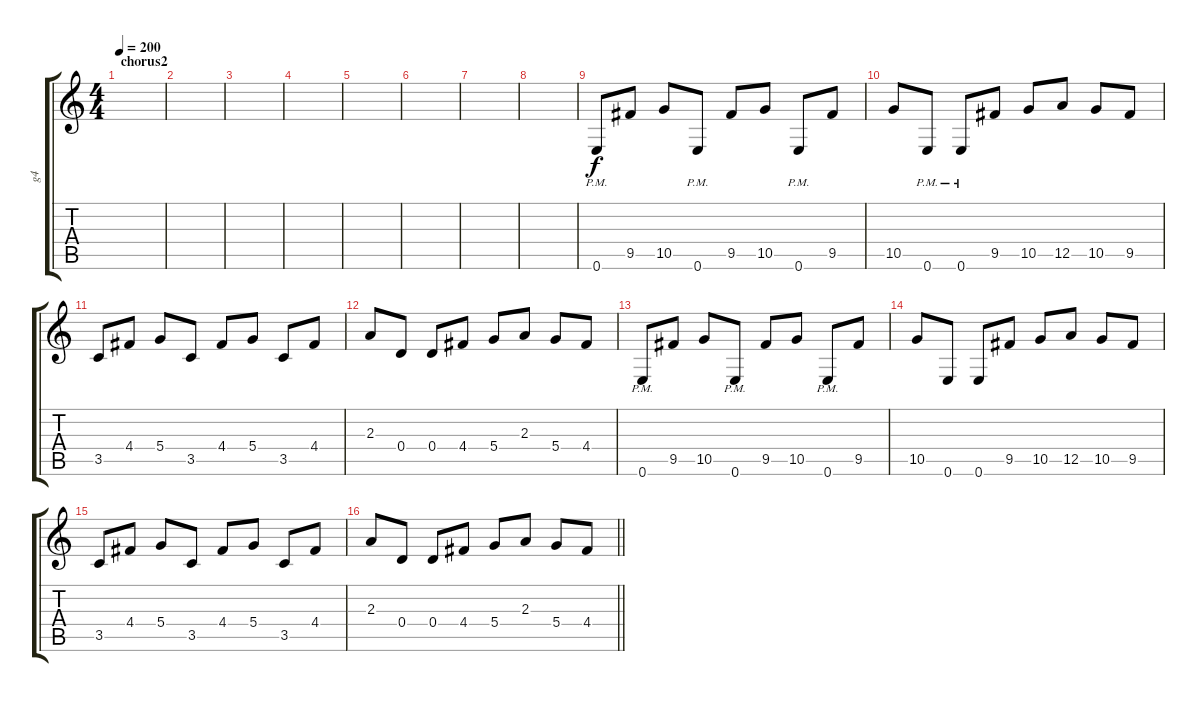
\track ("g4" "g4") {instrument distortionguitar}
\staff {score tabs}
\tuning (E4 B3 G3 D3 A2 E2) {hide}
\ts (4 4)
\section ("" "chorus2")
\tempo 200
\clef g2
\ks c
|
|
|
|
|
|
|
|
0.6{pm}.8 9.5.8 10.5.8 0.6{pm}.8 9.5.8 10.5.8 0.6{pm}.8 9.5.8 |
10.5.8 0.6{pm}.8 0.6{pm}.8 9.5.8 10.5.8 12.5.8 10.5.8 9.5.8 |
3.5.8 4.4.8 5.4.8 3.5.8 4.4.8 5.4.8 3.5.8 4.4.8 |
2.3.8 0.4.8 0.4.8 4.4.8 5.4.8 2.3.8 5.4.8 4.4.8 |
0.6{pm}.8 9.5.8 10.5.8 0.6{pm}.8 9.5.8 10.5.8 0.6{pm}.8 9.5.8 |
10.5.8 0.6.8 0.6.8 9.5.8 10.5.8 12.5.8 10.5.8 9.5.8 |
3.5.8 4.4.8 5.4.8 3.5.8 4.4.8 5.4.8 3.5.8 4.4.8 |
\barLineRight lightlight
2.3.8 0.4.8 0.4.8 4.4.8 5.4.8 2.3.8 5.4.8 4.4.8
